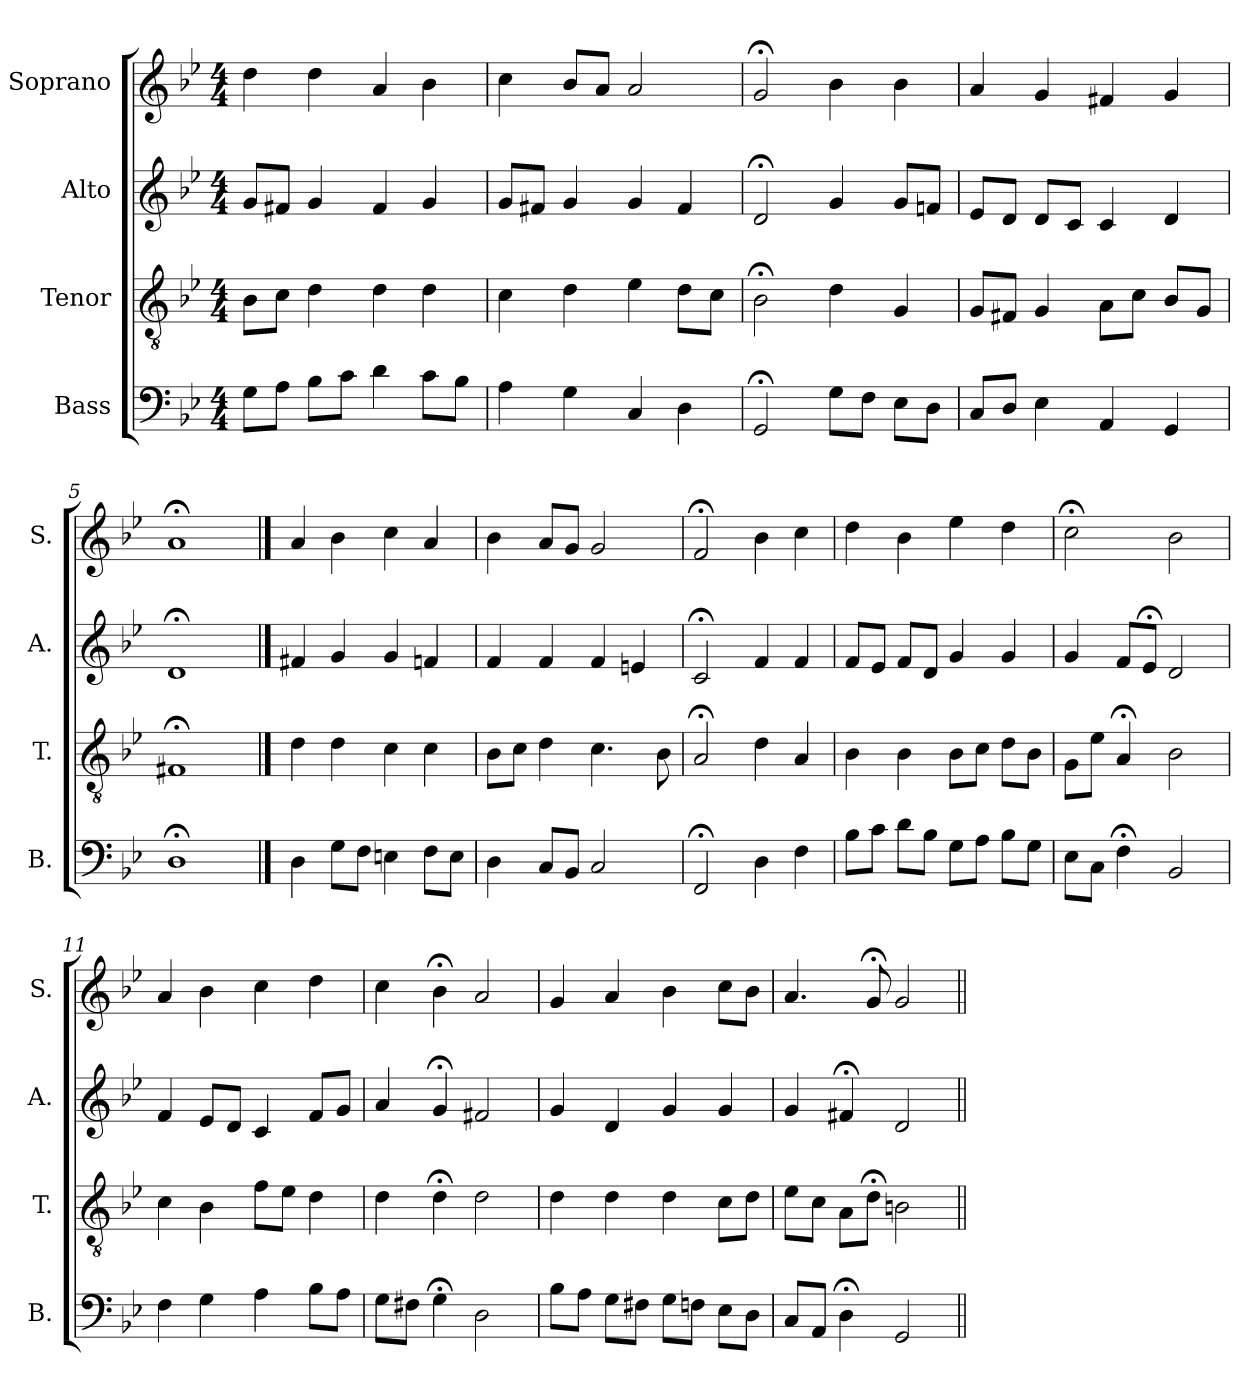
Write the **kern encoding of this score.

**kern	**kern	**kern	**kern
*part4	*part3	*part2	*part1
*staff4	*staff3	*staff2	*staff1
*I"Bass	*I"Tenor	*I"Alto	*I"Soprano
*I'B.	*I'T.	*I'A.	*I'S.
*clefF4	*clefGv2	*clefG2	*clefG2
*	*ITrd7c12	*	*
*k[b-e-]	*k[b-e-]	*k[b-e-]	*k[b-e-]
*B-:	*B-:	*B-:	*B-:
*M4/4	*M4/4	*M4/4	*M4/4
=1	=1	=1	=1
8G\L	8BB-\L	8g/L	4dd\
8A\J	8C\J	8f#X/J	.
8B-\L	4D\	4g/	4dd\
8c\J	.	.	.
4d\	4D\	4f#/	4a/
8c\L	4D\	4g/	4b-\
8B-\J	.	.	.
=2	=2	=2	=2
4A\	4C\	8g/L	4cc\
.	.	8f#X/J	.
4G\	4D\	4g/	8b-/L
.	.	.	8a/J
4C/	4E-\	4g/	2a/
4D\	8D\L	4f#/	.
.	8C\J	.	.
=3	=3	=3	=3
2GG;</	2BB-;<\	2d;</	2g;</
8G\L	4D\	4g/	4b-\
8F\J	.	.	.
8E-\L	4GG/	8g/L	4b-\
8D\J	.	8fn/J	.
=4	=4	=4	=4
8C/L	8GG/L	8e-/L	4a/
8D/J	8FF#X/J	8d/J	.
4E-\	4GG/	8d/L	4g/
.	.	8c/J	.
4AA/	8AA\L	4c/	4f#X/
.	8C\J	.	.
4GG/	8BB-/L	4d/	4g/
.	8GG/J	.	.
!!LO:LB:g=z
=5	=5	=5	=5
1D;<\	1FF#X;</	1d;</	1a;</
==6	==6	==6	==6
4D\	4D\	4f#X/	4a/
8G\L	4D\	4g/	4b-\
8F\J	.	.	.
4En\	4C\	4g/	4cc\
8F\L	4C\	4fn/	4a/
8E\J	.	.	.
=7	=7	=7	=7
4D\	8BB-\L	4f/	4b-\
.	8C\J	.	.
8C/L	4D\	4f/	8a/L
8BB-/J	.	.	8g/J
2C/	4.C\	4f/	2g/
.	.	4en/	.
.	8BB-\	.	.
=8	=8	=8	=8
2FF;</	2AA;</	2c;</	2f;</
4D\	4D\	4f/	4b-\
4F\	4AA/	4f/	4cc\
=9	=9	=9	=9
8B-\L	4BB-\	8f/L	4dd\
8c\J	.	8e-/J	.
8d\L	4BB-\	8f/L	4b-\
8B-\J	.	8d/J	.
8G\L	8BB-\L	4g/	4ee-\
8A\J	8C\J	.	.
8B-\L	8D\L	4g/	4dd\
8G\J	8BB-\J	.	.
!!LO:PB:g=z
=10	=10	=10	=10
8E-\L	8GG\L	4g/	2cc;<\
8C\J	8E-\J	.	.
4F;<\	4AA;</	8f/L	.
.	.	8e-;</J	.
2BB-/	2BB-\	2d/	2b-\
=11	=11	=11	=11
4F\	4C\	4f/	4a/
4G\	4BB-\	8e-/L	4b-\
.	.	8d/J	.
4A\	8F\L	4c/	4cc\
.	8E-\J	.	.
8B-\L	4D\	8f/L	4dd\
8A\J	.	8g/J	.
=12	=12	=12	=12
8G\L	4D\	4a/	4cc\
8F#X\J	.	.	.
4G;<\	4D;<\	4g;</	4b-;<\
2D\	2D\	2f#X/	2a/
=13	=13	=13	=13
8B-\L	4D\	4g/	4g/
8A\J	.	.	.
8G\L	4D\	4d/	4a/
8F#X\J	.	.	.
8G\L	4D\	4g/	4b-\
8Fn\J	.	.	.
8E-\L	8C\L	4g/	8cc\L
8D\J	8D\J	.	8b-\J
=14	=14	=14	=14
8C/L	8E-\L	4g/	4.a/
8AA/J	8C\J	.	.
4D;<\	8AA\L	4f#X;</	.
.	8D;<\J	.	8g;</
2GG/	2BBn\	2d/	2g/
=||	=||	=||	=||
*-	*-	*-	*-
